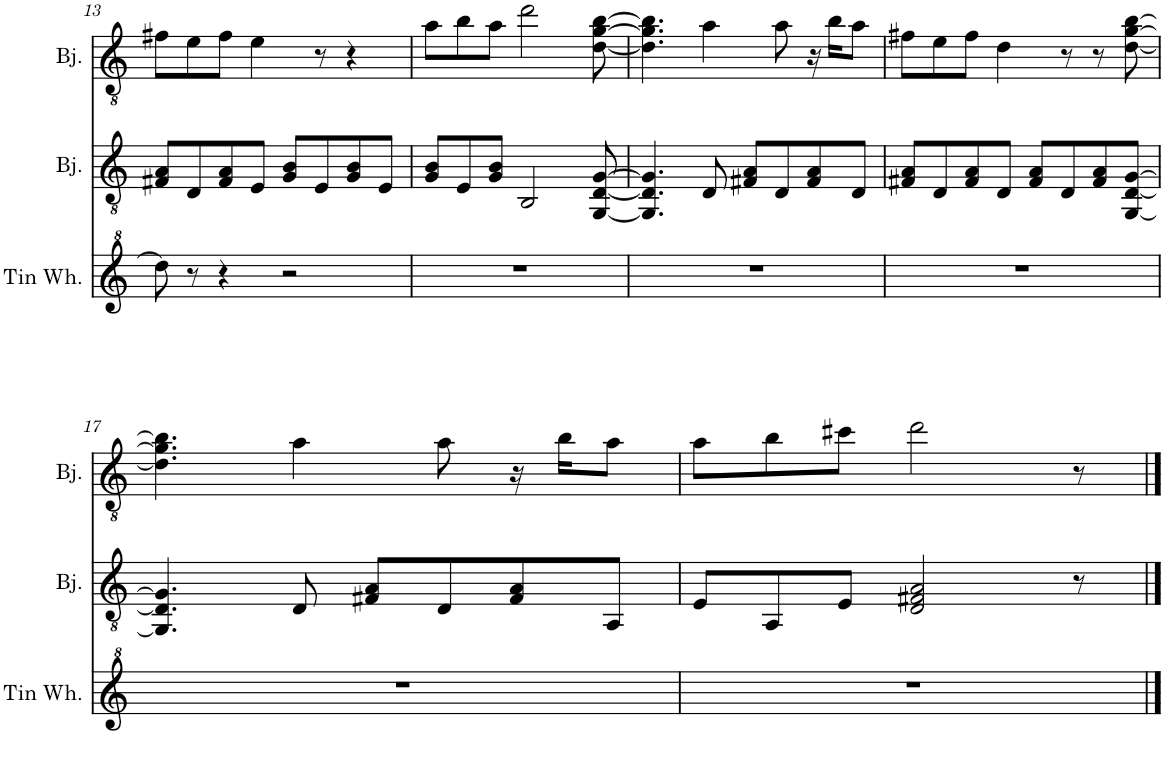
**kern	**kern	**kern
*part3	*part2	*part1
*staff3	*staff2	*staff1
*I"Tin Whistle	*I"Banjo	*I"Banjo
*I'Tin Wh.	*I'Bj.	*I'Bj.
!!LO:PB:g=z
*clefG^2	*clefGv2	*clefGv2
*	*Trd7c12	*Trd7c12
*k[]	*k[]	*k[]
*M4/4	*M4/4	*M4/4
=13	=13	=13
8ddd\]	8F#X/ 8A/L	8f#X\L
8r	8D/	8e\
4r	8F#/ 8A/	8f#\J
.	8E/J	4e\
2r	8G/ 8B/L	.
.	8E/	8r
.	8G/ 8B/	4r
.	8E/J	.
=14	=14	=14
1r	8G/ 8B/L	8a\L
.	8E/	8b\
.	8G/ 8B/J	8a\J
.	2BB/	2dd\
.	[8GG/ [8D/ [8G/	[8d\ [8g\ [8b\
=15	=15	=15
1r	4.GG/] 4.D/] 4.G/]	4.d\] 4.g\] 4.b\]
.	8D/	4a\
.	8F#X/ 8A/L	.
.	8D/	8a\
.	8F#/ 8A/	16r
.	.	16b\KL
.	8D/J	8a\J
=16	=16	=16
1r	8F#X/ 8A/L	8f#X\L
.	8D/	8e\
.	8F#/ 8A/	8f#\J
.	8D/J	4d\
.	8F#/ 8A/L	.
.	8D/	8r
.	8F#/ 8A/	8r
.	[8GG/ [8D/ [8G/J	[8d\ [8g\ [8b\
!!LO:LB:g=z
=17	=17	=17
1r	4.GG/] 4.D/] 4.G/]	4.d\] 4.g\] 4.b\]
.	8D/	4a\
.	8F#X/ 8A/L	.
.	8D/	8a\
.	8F#/ 8A/	16r
.	.	16b\KL
.	8AA/J	8a\J
=18	=18	=18
1r	8E/L	8a\L
.	8AA/	8b\
.	8E/J	8cc#X\J
.	2D/ 2F#X/ 2A/	2dd\
.	8r	8r
==	==	==
*-	*-	*-
